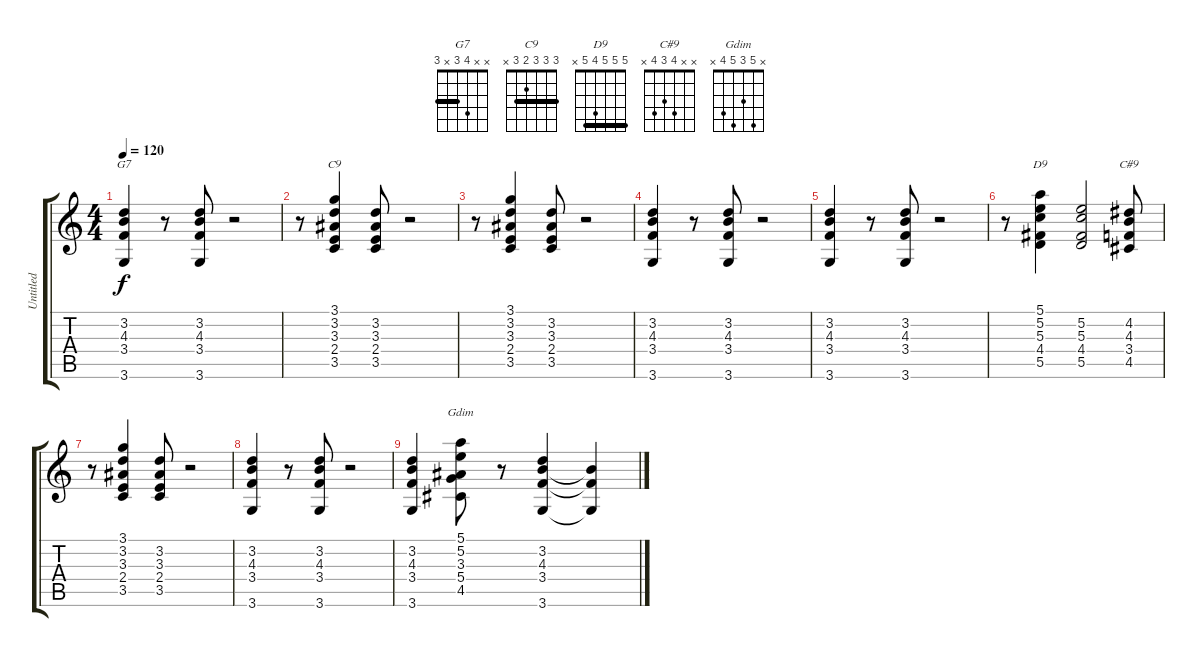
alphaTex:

\track ("Untitled" "Untitled") {instrument acousticguitarnylon}
\staff {score tabs}
\tuning (E4 B3 G3 D3 A2 E2) {hide}
\chord ("G7" x x 4 3 x 3) {barre 3}
\chord ("C9" 3 3 3 2 3 x) {barre 3}
\chord ("D9" 5 5 5 4 5 x) {barre 5}
\chord ("C#9" x x 4 3 4 x)
\chord ("Gdim" x 5 3 5 4 x)
\ts (4 4)
\tempo 120
\clef g2
\ks c
(3.2 4.3 3.4 3.6).4{ch "G7" dy f} r.8 (3.2 4.3 3.4 3.6).8 r.2 |
r.8 (3.1 3.2 3.3 2.4 3.5).4{ch "C9"} (3.2 3.3 2.4 3.5).8 r.2 |
r.8 (3.1 3.2 3.3 2.4 3.5).4 (3.2 3.3 2.4 3.5).8 r.2 |
(3.2 4.3 3.4 3.6).4 r.8 (3.2 4.3 3.4 3.6).8 r.2 |
(3.2 4.3 3.4 3.6).4 r.8 (3.2 4.3 3.4 3.6).8 r.2 |
r.8 (5.1 5.2 5.3 4.4 5.5).4{ch "D9"} (5.2 5.3 4.4 5.5).2 (4.2 4.3 3.4 4.5).8{ch "C#9"} |
r.8 (3.1 3.2 3.3 2.4 3.5).4 (3.2 3.3 2.4 3.5).8 r.2 |
(3.2 4.3 3.4 3.6).4 r.8 (3.2 4.3 3.4 3.6).8 r.2 |
(3.2 4.3 3.4 3.6).4 (5.1 5.2 3.3 5.4 4.5).8{ch "Gdim"} r.8 (3.2 4.3 3.4 3.6).4 (4.3{t} 3.4{t} 3.6{t}).4
